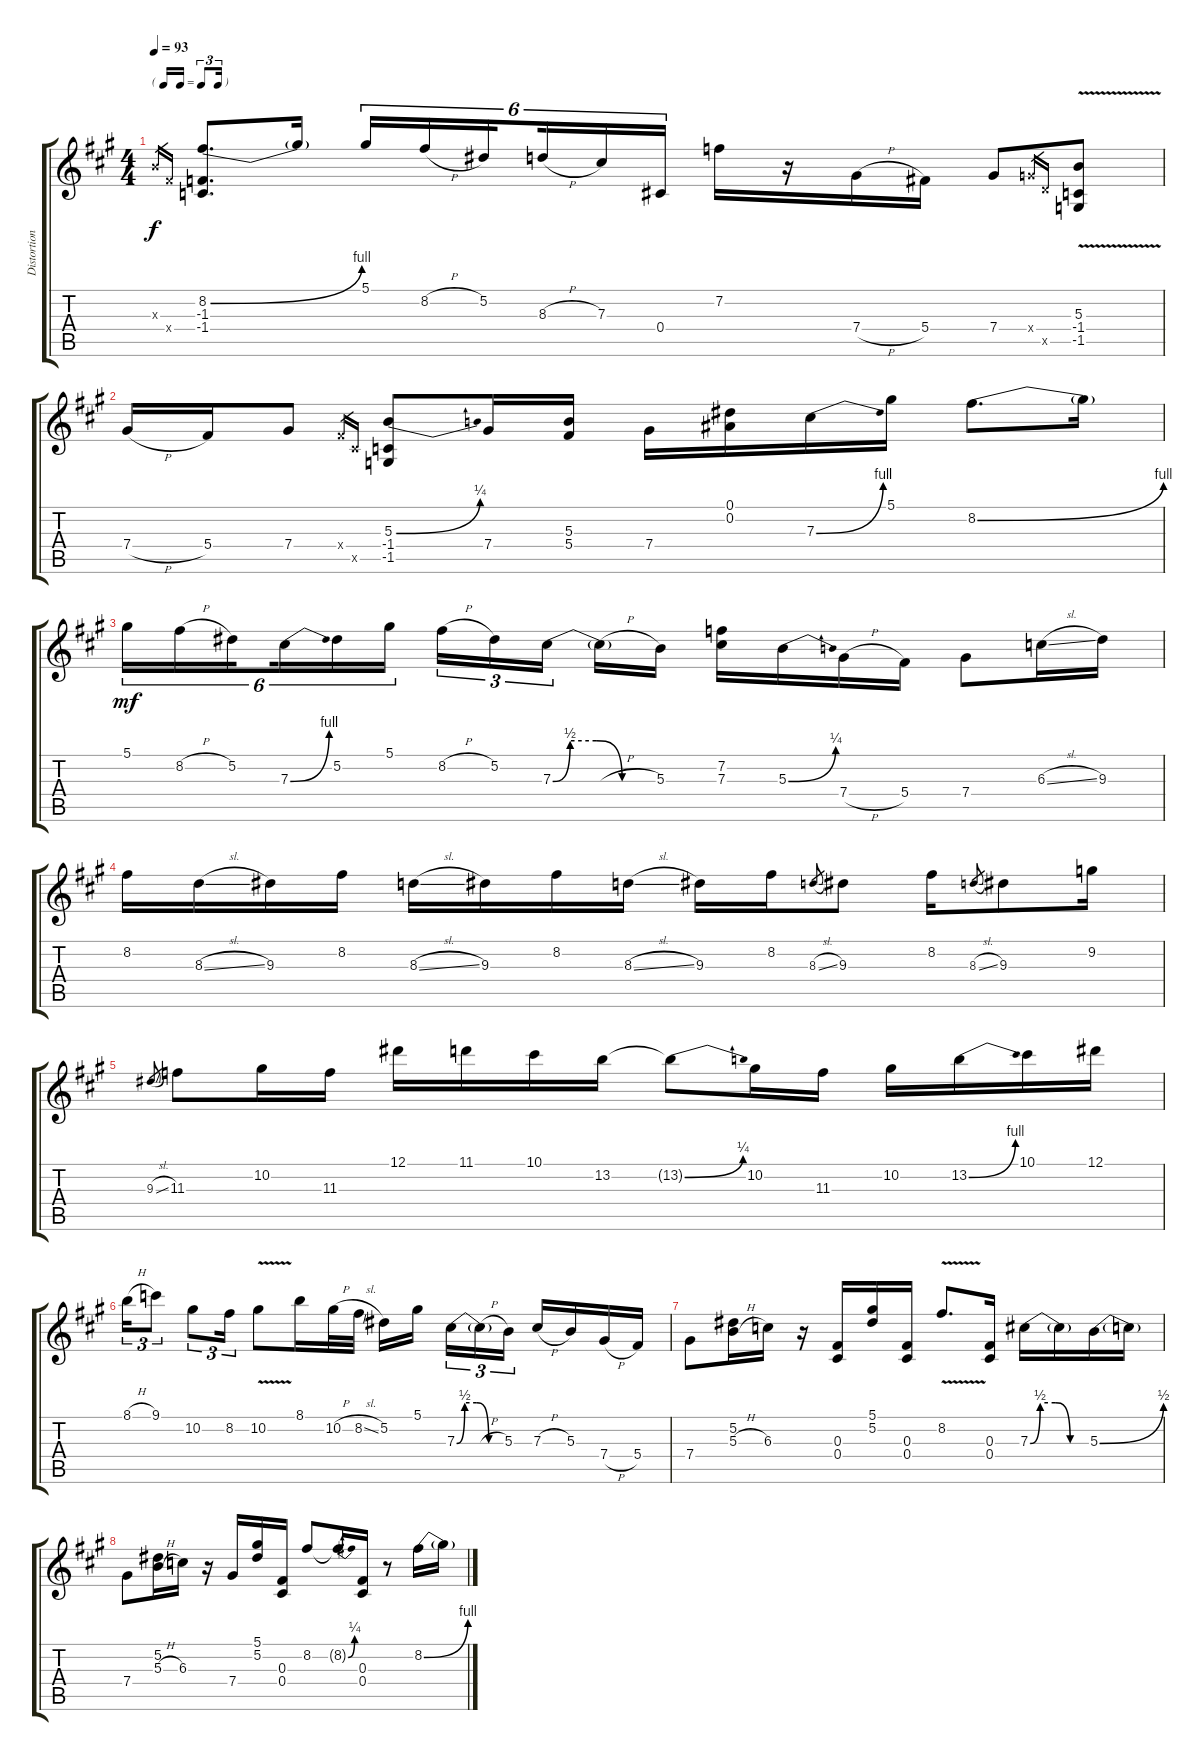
\track ("Distortion Gtr" "Distortion") {instrument distortionguitar}
\staff {score tabs}
\tuning (Eb4 Bb3 Gb3 Db3 Ab2 Eb2) {hide}
\ts (4 4)
\tf triplet16th
\tempo 93
\clef g2
\ks a
5.3{x}.16{gr dy f} 5.4{x}.16{gr} (8.2{be (bend 0 0 60 4)} -1.3 -1.4).8{d} 8.2{t}.16 5.1.16{tu (6 4)} 8.2{h}.16{tu (6 4)} 5.2.16{tu (6 4) beam splitsecondary} 8.3{h}.16{tu (6 4)} 7.3.16{tu (6 4)} 0.4.16{tu (6 4)} 7.2.16 r.16 7.4{h}.16 5.4.16 7.4.8 6.4{x}.16{gr} 6.5{x}.16{gr} (5.3{v} -1.4 -1.5).8 |
7.4{h}.16 5.4.16 7.4.8 5.4{x}.16{gr} 5.5{x}.16{gr} (5.3{be (bend 0 0 60 1)} -1.4 -1.5).8 7.4.16 (5.3 5.4).16 7.4.16 (0.1 0.2).16 7.3{be (bend 0 0 60 4)}.16 5.1.16 8.2{be (bend 0 0 60 4)}.8{d} 8.2{t}.16 |
5.1.16{tu (6 4) dy mf} 8.2{h}.16{tu (6 4)} 5.2.16{tu (6 4) beam splitsecondary} 7.3{be (bend 0 0 60 4)}.16{tu (6 4)} 5.2.16{tu (6 4)} 5.1.16{tu (6 4)} 8.2{h}.16{tu (3 2)} 5.2.16{tu (3 2)} 7.3{be (custom 0 0 10 2 25 2 40 0 60 0)}.16{tu (3 2) beam splitsecondary} 7.3{h t}.16 5.3.16 (7.2 7.3).16 5.3{be (bend 0 0 60 1)}.16 7.4{h}.16 5.4.16 7.4.8 6.3{sl}.16 9.3.16 |
8.2.16 8.3{sl}.16 9.3.16 8.2.16 8.3{sl}.16 9.3.16 8.2.16 8.3{sl}.16 9.3.16 8.2.16 8.3{sl}.8{gr} 9.3.8 8.2.16 8.3{sl}.8{gr} 9.3.8 9.2.16 |
9.3{sl}.8{gr} 11.3.8 10.2.16 11.3.16 12.1.16 11.1.16 10.1.16 13.2.16 13.2{be (bend 0 0 60 1) t}.8 10.2.16 11.3.16 10.2.16 13.2{be (bend 0 0 60 4)}.16 10.1.16 12.1.16 |
8.1{h}.16{tu (3 2)} 9.1.8{tu (3 2)} 10.2.8{tu (3 2)} 8.2.16{tu (3 2)} 10.2{v}.8 8.1.16 10.2{h}.32 8.2{sl}.32 5.2.16 5.1.16{beam splitsecondary} 7.3{be (custom 0 0 10 2 25 2 40 0 60 0)}.16{tu (3 2)} 7.3{h t}.16{tu (3 2)} 5.3.16{tu (3 2)} 7.3{h}.16 5.3.16 7.4{h}.16 5.4.16 |
7.4.8 (5.2 5.3{h}).16 6.3.16 r.16 (0.3 0.4).16 (5.1 5.2).16 (0.3 0.4).16 8.2{v}.8{d} (0.3 0.4).16 7.3{be (custom 0 0 10 2 25 2 40 0 60 0)}.16 7.3{t}.16 5.3{be (bend 0 0 60 2)}.16 5.3{t}.16 |
7.4.8 (5.2 5.3{h}).16 6.3.16 r.16 7.4.16 (5.1 5.2).16 (0.3 0.4).16 8.2.8 8.2{be (bend 0 0 60 1) t}.16 (0.3 0.4).16 r.8 8.2{be (bend 0 0 60 4)}.16 8.2{t}.16
